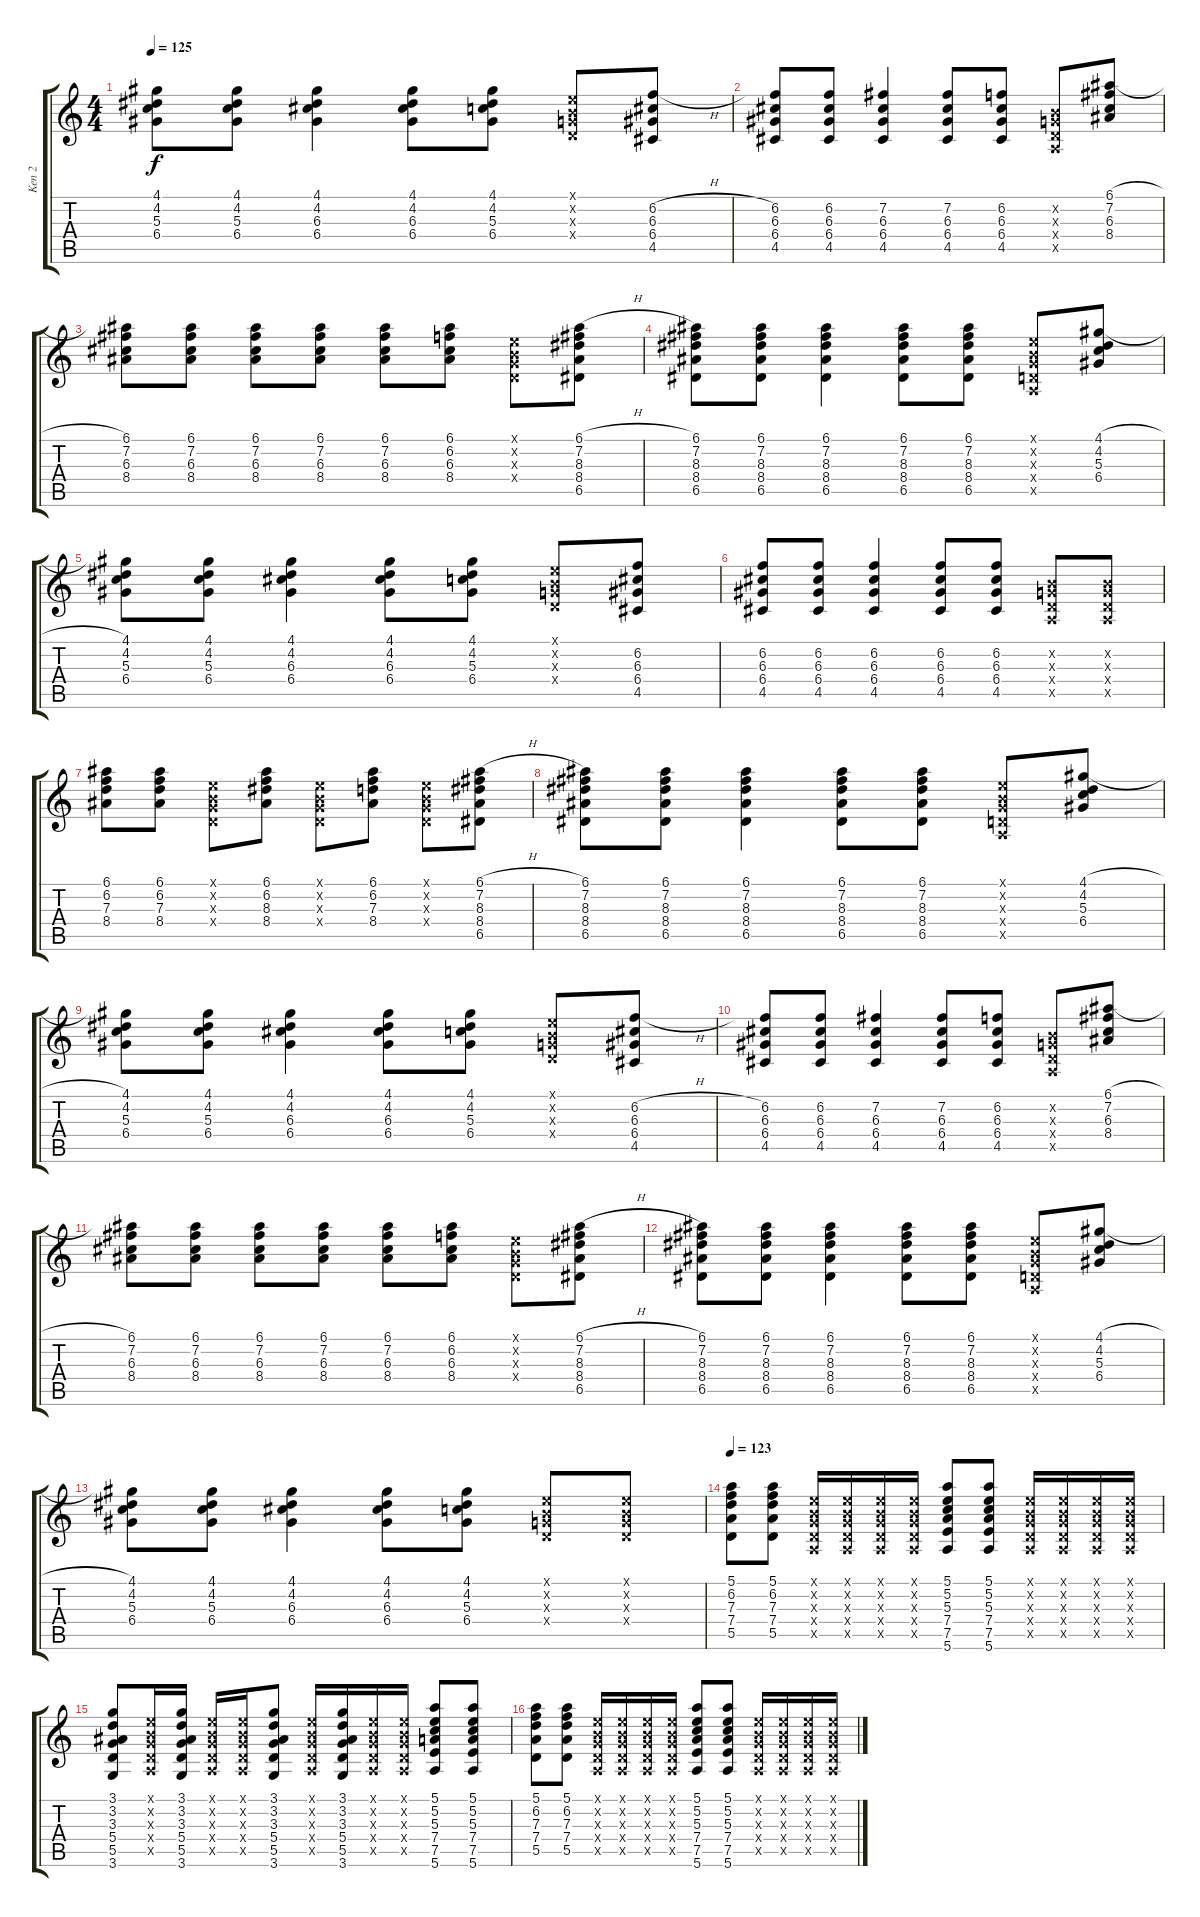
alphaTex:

\track ("Ken 2" "Ken 2") {instrument distortionguitar}
\staff {score tabs}
\tuning (E4 B3 G3 D3 A2 E2) {hide}
\ts (4 4)
\tempo 125
\clef g2
\ks c
(4.1 4.2 5.3 6.4).8{dy f} (4.1 4.2 5.3 6.4).8 (4.1 4.2 6.3 6.4).4 (4.1 4.2 6.3 6.4).8 (4.1 4.2 5.3 6.4).8 (0.1{x} 0.2{x} 0.3{x} 0.4{x}).8 (6.2{h} 6.3 6.4 4.5).8 |
(6.2 6.3 6.4 4.5).8 (6.2 6.3 6.4 4.5).8 (7.2 6.3 6.4 4.5).4 (7.2 6.3 6.4 4.5).8 (6.2 6.3 6.4 4.5).8 (0.2{x} 0.3{x} 0.4{x} 0.5{x}).8 (6.1{h} 7.2 6.3 8.4).8 |
(6.1 7.2 6.3 8.4).8 (6.1 7.2 6.3 8.4).8 (6.1 7.2 6.3 8.4).8 (6.1 7.2 6.3 8.4).8 (6.1 7.2 6.3 8.4).8 (6.1 6.2 6.3 8.4).8 (0.1{x} 0.2{x} 0.3{x} 0.4{x}).8 (6.1{h} 7.2 8.3 8.4 6.5).8 |
(6.1 7.2 8.3 8.4 6.5).8 (6.1 7.2 8.3 8.4 6.5).8 (6.1 7.2 8.3 8.4 6.5).4 (6.1 7.2 8.3 8.4 6.5).8 (6.1 7.2 8.3 8.4 6.5).8 (0.1{x} 0.2{x} 0.3{x} 0.4{x} 0.5{x}).8 (4.1{h} 4.2 5.3 6.4).8 |
(4.1 4.2 5.3 6.4).8 (4.1 4.2 5.3 6.4).8 (4.1 4.2 6.3 6.4).4 (4.1 4.2 6.3 6.4).8 (4.1 4.2 5.3 6.4).8 (0.1{x} 0.2{x} 0.3{x} 0.4{x}).8 (6.2 6.3 6.4 4.5).8 |
(6.2 6.3 6.4 4.5).8 (6.2 6.3 6.4 4.5).8 (6.2 6.3 6.4 4.5).4 (6.2 6.3 6.4 4.5).8 (6.2 6.3 6.4 4.5).8 (0.2{x} 0.3{x} 0.4{x} 0.5{x}).8 (0.2{x} 0.3{x} 0.4{x} 0.5{x}).8 |
(6.1 6.2 7.3 8.4).8 (6.1 6.2 7.3 8.4).8 (0.1{x} 0.2{x} 0.3{x} 0.4{x}).8 (6.1 6.2 8.3 8.4).8 (0.1{x} 0.2{x} 0.3{x} 0.4{x}).8 (6.1 6.2 7.3 8.4).8 (0.1{x} 0.2{x} 0.3{x} 0.4{x}).8 (6.1{h} 7.2 8.3 8.4 6.5).8 |
(6.1 7.2 8.3 8.4 6.5).8 (6.1 7.2 8.3 8.4 6.5).8 (6.1 7.2 8.3 8.4 6.5).4 (6.1 7.2 8.3 8.4 6.5).8 (6.1 7.2 8.3 8.4 6.5).8 (0.1{x} 0.2{x} 0.3{x} 0.4{x} 0.5{x}).8 (4.1{h} 4.2 5.3 6.4).8 |
(4.1 4.2 5.3 6.4).8 (4.1 4.2 5.3 6.4).8 (4.1 4.2 6.3 6.4).4 (4.1 4.2 6.3 6.4).8 (4.1 4.2 5.3 6.4).8 (0.1{x} 0.2{x} 0.3{x} 0.4{x}).8 (6.2{h} 6.3 6.4 4.5).8 |
(6.2 6.3 6.4 4.5).8 (6.2 6.3 6.4 4.5).8 (7.2 6.3 6.4 4.5).4 (7.2 6.3 6.4 4.5).8 (6.2 6.3 6.4 4.5).8 (0.2{x} 0.3{x} 0.4{x} 0.5{x}).8 (6.1{h} 7.2 6.3 8.4).8 |
(6.1 7.2 6.3 8.4).8 (6.1 7.2 6.3 8.4).8 (6.1 7.2 6.3 8.4).8 (6.1 7.2 6.3 8.4).8 (6.1 7.2 6.3 8.4).8 (6.1 6.2 6.3 8.4).8 (0.1{x} 0.2{x} 0.3{x} 0.4{x}).8 (6.1{h} 7.2 8.3 8.4 6.5).8 |
(6.1 7.2 8.3 8.4 6.5).8 (6.1 7.2 8.3 8.4 6.5).8 (6.1 7.2 8.3 8.4 6.5).4 (6.1 7.2 8.3 8.4 6.5).8 (6.1 7.2 8.3 8.4 6.5).8 (0.1{x} 0.2{x} 0.3{x} 0.4{x} 0.5{x}).8 (4.1{h} 4.2 5.3 6.4).8 |
(4.1 4.2 5.3 6.4).8 (4.1 4.2 5.3 6.4).8 (4.1 4.2 6.3 6.4).4 (4.1 4.2 6.3 6.4).8 (4.1 4.2 5.3 6.4).8 (0.1{x} 0.2{x} 0.3{x} 0.4{x}).8 (0.1{x} 0.2{x} 0.3{x} 0.4{x}).8 |
\tempo 123
(5.1 6.2 7.3 7.4 5.5).8{volume 14} (5.1 6.2 7.3 7.4 5.5).8 (0.1{x} 0.2{x} 0.3{x} 0.4{x} 0.5{x}).16 (0.1{x} 0.2{x} 0.3{x} 0.4{x} 0.5{x}).16 (0.1{x} 0.2{x} 0.3{x} 0.4{x} 0.5{x}).16 (0.1{x} 0.2{x} 0.3{x} 0.4{x} 0.5{x}).16 (5.1 5.2 5.3 7.4 7.5 5.6).8 (5.1 5.2 5.3 7.4 7.5 5.6).8 (0.1{x} 0.2{x} 0.3{x} 0.4{x} 0.5{x}).16 (0.1{x} 0.2{x} 0.3{x} 0.4{x} 0.5{x}).16 (0.1{x} 0.2{x} 0.3{x} 0.4{x} 0.5{x}).16 (0.1{x} 0.2{x} 0.3{x} 0.4{x} 0.5{x}).16 |
(3.1 3.2 3.3 5.4 5.5 3.6).8 (0.1{x} 0.2{x} 0.3{x} 0.4{x} 0.5{x}).16 (3.1 3.2 3.3 5.4 5.5 3.6).16 (0.1{x} 0.2{x} 0.3{x} 0.4{x} 0.5{x}).16 (0.1{x} 0.2{x} 0.3{x} 0.4{x} 0.5{x}).16 (3.1 3.2 3.3 5.4 5.5 3.6).8 (0.1{x} 0.2{x} 0.3{x} 0.4{x} 0.5{x}).16 (3.1 3.2 3.3 5.4 5.5 3.6).16 (0.1{x} 0.2{x} 0.3{x} 0.4{x} 0.5{x}).16 (0.1{x} 0.2{x} 0.3{x} 0.4{x} 0.5{x}).16 (5.1 5.2 5.3 7.4 7.5 5.6).8 (5.1 5.2 5.3 7.4 7.5 5.6).8 |
(5.1 6.2 7.3 7.4 5.5).8 (5.1 6.2 7.3 7.4 5.5).8 (0.1{x} 0.2{x} 0.3{x} 0.4{x} 0.5{x}).16 (0.1{x} 0.2{x} 0.3{x} 0.4{x} 0.5{x}).16 (0.1{x} 0.2{x} 0.3{x} 0.4{x} 0.5{x}).16 (0.1{x} 0.2{x} 0.3{x} 0.4{x} 0.5{x}).16 (5.1 5.2 5.3 7.4 7.5 5.6).8 (5.1 5.2 5.3 7.4 7.5 5.6).8 (0.1{x} 0.2{x} 0.3{x} 0.4{x} 0.5{x}).16 (0.1{x} 0.2{x} 0.3{x} 0.4{x} 0.5{x}).16 (0.1{x} 0.2{x} 0.3{x} 0.4{x} 0.5{x}).16 (0.1{x} 0.2{x} 0.3{x} 0.4{x} 0.5{x}).16
